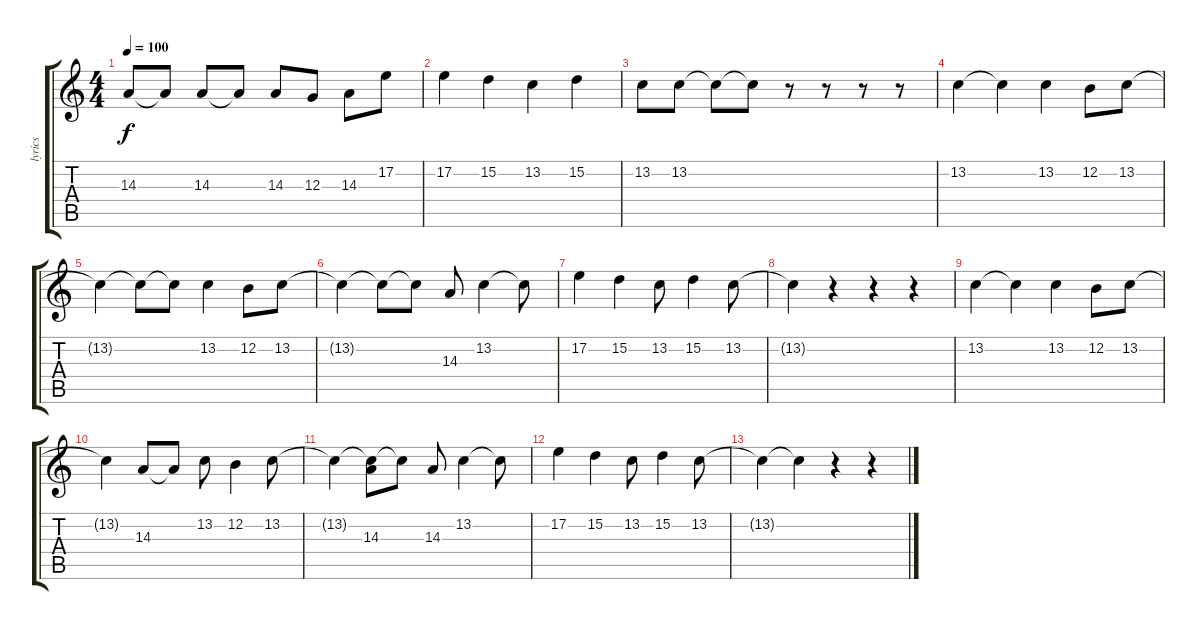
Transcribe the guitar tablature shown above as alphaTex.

\track ("lyrics" "lyrics") {instrument lead6voice}
\staff {score tabs}
\tuning (E4 B3 G3 D3 A2 E2) {hide}
\ts (4 4)
\tempo 100
\clef g2
\ks c
14.3.8{dy f} 14.3{t}.8 14.3.8 14.3{t}.8 14.3.8 12.3.8 14.3.8 17.2.8 |
17.2.4 15.2.4 13.2.4 15.2.4 |
13.2.8 13.2.8 13.2{t}.8 13.2{t}.8 r.8 r.8 r.8 r.8 |
13.2.4 13.2{t}.4 13.2.4 12.2.8 13.2.8 |
13.2{t}.4 13.2{t}.8 13.2{t}.8 13.2.4 12.2.8 13.2.8 |
13.2{t}.4 13.2{t}.8 13.2{t}.8 14.3.8 13.2.4 13.2{t}.8 |
17.2.4 15.2.4 13.2.8 15.2.4 13.2.8 |
13.2{t}.4 r.4 r.4 r.4 |
13.2.4 13.2{t}.4 13.2.4 12.2.8 13.2.8 |
13.2{t}.4 14.3.8 14.3{t}.8 13.2.8 12.2.4 13.2.8 |
13.2{t}.4 (13.2{t} 14.3).8 13.2{t}.8 14.3.8 13.2.4 13.2{t}.8 |
17.2.4 15.2.4 13.2.8 15.2.4 13.2.8 |
13.2{t}.4 13.2{t}.4 r.4 r.4
